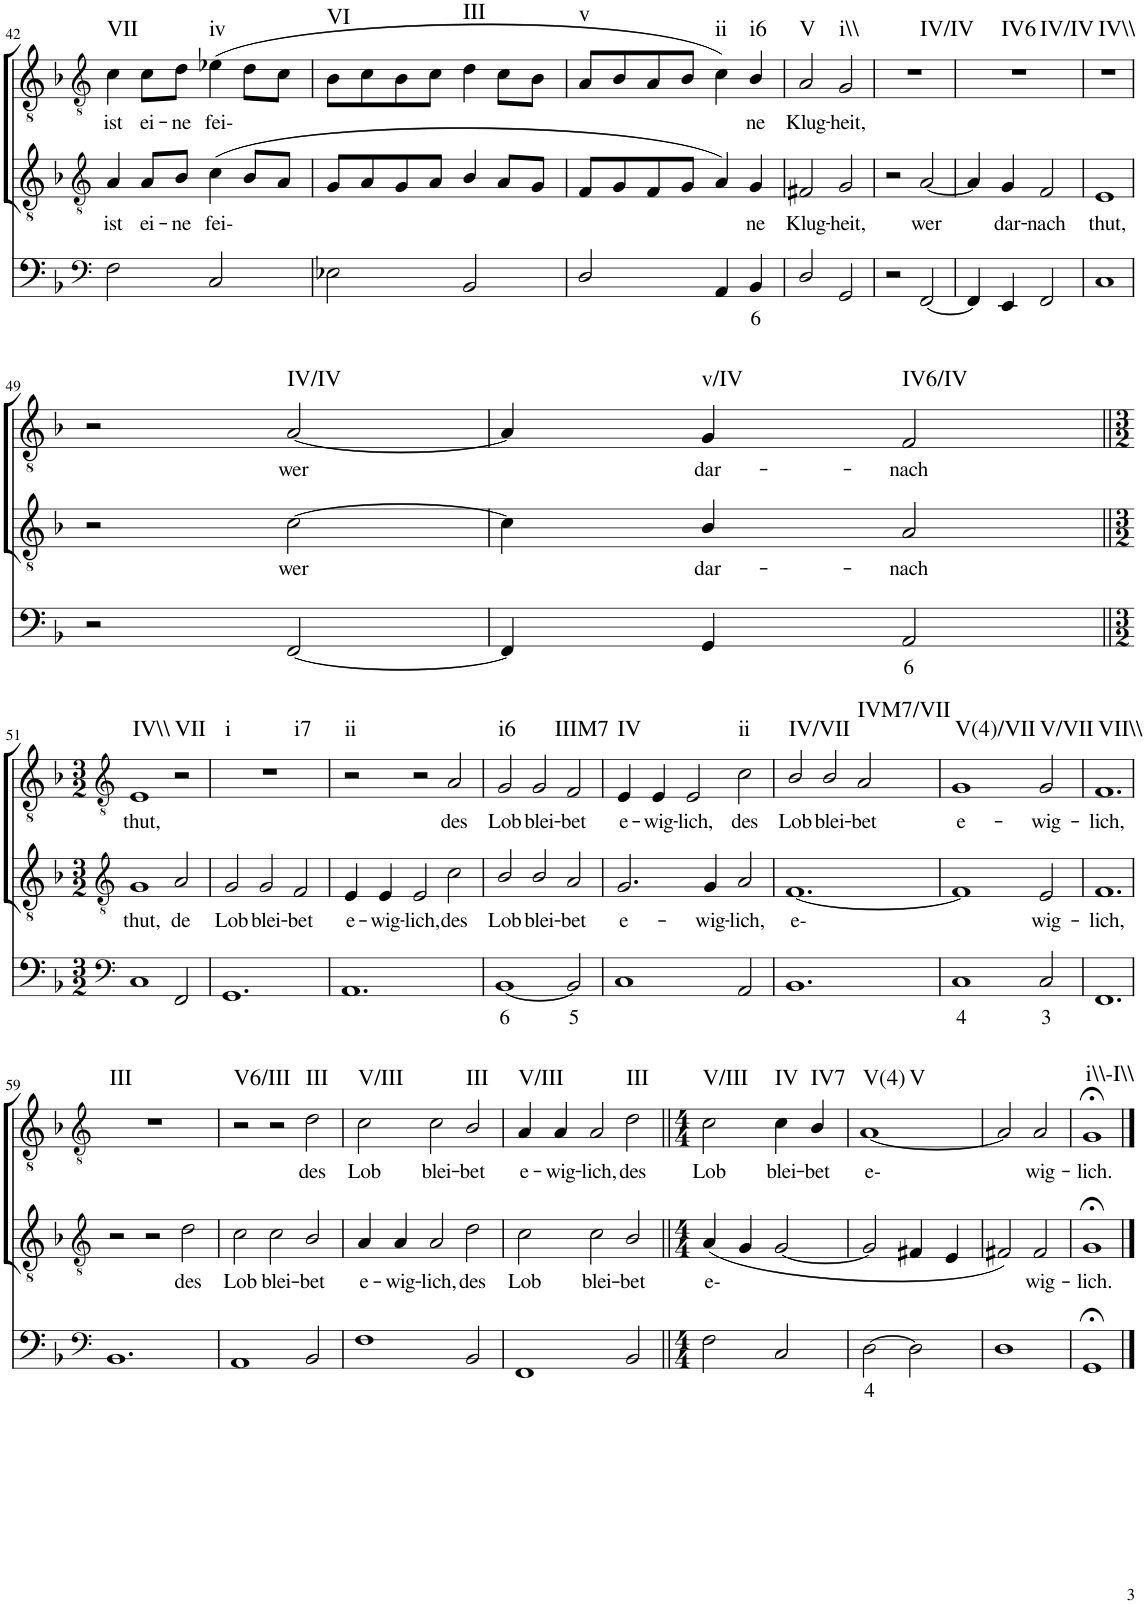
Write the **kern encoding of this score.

**kern	**text	**kern	**text	**kern	**text	**harte
*part3	*part3	*part2	*part2	*part1	*part1	*part1
*staff3	*staff3	*staff2	*staff2	*staff1	*staff1	*
*I"Continuo	*	*I"Tenor II	*	*I"Tenor I	*	*
!!LO:PB:g=z
*clefF4	*	*clefGv2	*	*clefGv2	*	*
*k[b-]	*	*k[b-]	*	*k[b-]	*	*
*M4/4	*	*M4/4	*	*M4/4	*	*
=42	=42	=42	=42	=42	=42	=42
!	!	!	!LO:LY:b	!	!LO:LY:b	!LO:H:kt=VII
2F\	.	4A/	ist	4c\	ist	N
!	!	!	!LO:LY:b	!	!LO:LY:b	!
.	.	8A/L	ei-	8c\L	ei-	.
!	!	!	!LO:LY:b	!	!LO:LY:b	!
.	.	8B-/J	ne	8d\J	ne	.
!	!	!	!LO:LY:b	!	!LO:LY:b	!LO:H:kt=iv
2C/	.	(4c\	fei-	(4e-X\	fei-	N
.	.	8B-/L	.	8d\L	.	.
.	.	8A/J	.	8c\J	.	.
=43	=43	=43	=43	=43	=43	=43
!	!	!	!	!	!	!LO:H:kt=VI
2E-X\	.	8G/L	.	8B-\L	.	N
.	.	8A/	.	8c\	.	.
.	.	8G/	.	8B-\	.	.
.	.	8A/J	.	8c\J	.	.
!	!	!	!	!	!	!LO:H:kt=III
2BB-/	.	4B-/	.	4d\	.	N
.	.	8A/L	.	8c\L	.	.
.	.	8G/J	.	8B-\J	.	.
=44	=44	=44	=44	=44	=44	=44
!	!	!	!	!	!	!LO:H:kt=v
2D/	.	8F/L	.	8A/L	.	N
.	.	8G/	.	8B-/	.	.
.	.	8F/	.	8A/	.	.
.	.	8G/J	.	8B-/J	.	.
!	!	!	!	!	!	!LO:H:kt=ii
4AA/	.	4A/)	.	4c\)	.	N
!	!LO:LY:b	!	!LO:LY:b	!	!LO:LY:b	!LO:H:kt=i6
4BB-/	6	4G/	ne	4B-/	ne	N
=45	=45	=45	=45	=45	=45	=45
!	!	!	!LO:LY:b	!	!LO:LY:b	!LO:H:kt=V
2D/	.	2F#X/	Klug-	2A/	Klug-	N
!	!	!	!LO:LY:b	!	!LO:LY:b	!LO:H:kt=i\\
2GG/	.	2G/	heit,	2G/	heit,	N
=46	=46	=46	=46	=46	=46	=46
!	!	!	!	!	!	!LO:H:kt=IV/IV
2r	.	2r	.	1r	.	N
!	!	!	!LO:LY:b	!	!	!
[2FF/	.	[2A/	wer	.	.	.
=47	=47	=47	=47	=47	=47	=47
!	!	!	!	!	!	!LO:H:n=1:kt=IV6
!	!	!	!	!	!	!LO:H:n=2:kt=IV/IV
4FF/]	.	4A/]	.	1r	.	N N
!	!	!	!LO:LY:b	!	!	!
4EE/	.	4G/	dar-	.	.	.
!	!	!	!LO:LY:b	!	!	!
2FF/	.	2F/	nach	.	.	.
=48	=48	=48	=48	=48	=48	=48
!	!	!	!LO:LY:b	!	!	!LO:H:kt=IV\\
1C	.	1E	thut,	1r	.	N
!!LO:LB:g=z
=49	=49	=49	=49	=49	=49	=49
2r	.	2r	.	2r	.	.
!	!	!	!LO:LY:b	!	!LO:LY:b	!LO:H:kt=IV/IV
[2FF/	.	[2c\	wer	[2A/	wer	N
=50	=50	=50	=50	=50	=50	=50
4FF/]	.	4c\]	.	4A/]	.	.
!	!	!	!LO:LY:b	!	!LO:LY:b	!LO:H:kt=v/IV
4GG/	.	4B-/	dar-	4G/	dar-	N
!	!LO:LY:b	!	!LO:LY:b	!	!LO:LY:b	!LO:H:kt=IV6/IV
2AA/	6	2A/	nach	2F/	nach	N
!!LO:LB:g=z
=51||	=51||	=51||	=51||	=51||	=51||	=51||
*clefF4	*	*clefGv2	*	*clefGv2	*	*
*M3/2	*	*M3/2	*	*M3/2	*	*
!	!	!	!LO:LY:b	!	!LO:LY:b	!LO:H:kt=IV\\
1C	.	1G	thut,	1E	thut,	N
!	!	!	!LO:LY:b	!	!	!LO:H:kt=VII
2FF/	.	2A/	de	2r	.	N
=52	=52	=52	=52	=52	=52	=52
!	!	!	!LO:LY:b	!	!	!LO:H:n=1:kt=i
!	!	!	!	!	!	!LO:H:n=2:kt=i7
1.GG	.	2G/	Lob	1.r	.	N N
!	!	!	!LO:LY:b	!	!	!
.	.	2G/	blei-	.	.	.
!	!	!	!LO:LY:b	!	!	!
.	.	2F/	bet	.	.	.
=53	=53	=53	=53	=53	=53	=53
!	!	!	!LO:LY:b	!	!	!LO:H:kt=ii
1.AA	.	4E/	e-	2r	.	N
!	!	!	!LO:LY:b	!	!	!
.	.	4E/	wig-	.	.	.
!	!	!	!LO:LY:b	!	!	!
.	.	2E/	lich,	2r	.	.
!	!	!	!LO:LY:b	!	!LO:LY:b	!
.	.	2c\	des	2A/	des	.
=54	=54	=54	=54	=54	=54	=54
!	!LO:LY:b	!	!LO:LY:b	!	!LO:LY:b	!LO:H:kt=i6
[1BB-	6	2B-/	Lob	2G/	Lob	N
!	!	!	!LO:LY:b	!	!LO:LY:b	!
.	.	2B-/	blei-	2G/	blei-	.
!	!LO:LY:b	!	!LO:LY:b	!	!LO:LY:b	!LO:H:kt=IIIM7
2BB-/]	5	2A/	bet	2F/	bet	N
=55	=55	=55	=55	=55	=55	=55
!	!	!	!LO:LY:b	!	!LO:LY:b	!LO:H:kt=IV
1C	.	2.G/	e-	4E/	e-	N
!	!	!	!	!	!LO:LY:b	!
.	.	.	.	4E/	wig-	.
!	!	!	!	!	!LO:LY:b	!
.	.	.	.	2E/	lich,	.
!	!	!	!LO:LY:b	!	!	!
.	.	4G/	wig-	.	.	.
!	!	!	!LO:LY:b	!	!LO:LY:b	!LO:H:kt=ii
2AA/	.	2A/	lich,	2c\	des	N
=56	=56	=56	=56	=56	=56	=56
!	!	!	!LO:LY:b	!	!LO:LY:b	!LO:H:kt=IV/VII
1.BB-	.	[1.F	e-	2B-/	Lob	N
!	!	!	!	!	!LO:LY:b	!
.	.	.	.	2B-/	blei-	.
!	!	!	!	!	!LO:LY:b	!LO:H:kt=IVM7/VII
.	.	.	.	2A/	bet	N
=57	=57	=57	=57	=57	=57	=57
!	!LO:LY:b	!	!	!	!LO:LY:b	!LO:H:kt=V(4)/VII
1C	4	1F]	.	1G	e-	N
!	!LO:LY:b	!	!LO:LY:b	!	!LO:LY:b	!LO:H:kt=V/VII
2C/	3	2E/	wig-	2G/	wig-	N
=58	=58	=58	=58	=58	=58	=58
!	!	!	!LO:LY:b	!	!LO:LY:b	!LO:H:kt=VII\\
1.FF	.	1.F	lich,	1.F	lich,	N
!!LO:LB:g=z
=59	=59	=59	=59	=59	=59	=59
*clefF4	*	*clefGv2	*	*clefGv2	*	*
!	!	!	!	!	!	!LO:H:kt=III
1.BB-	.	2r	.	1.r	.	N
.	.	2r	.	.	.	.
!	!	!	!LO:LY:b	!	!	!
.	.	2d\	des	.	.	.
=60	=60	=60	=60	=60	=60	=60
!	!	!	!LO:LY:b	!	!	!LO:H:kt=V6/III
1AA	.	2c\	Lob	2r	.	N
!	!	!	!LO:LY:b	!	!	!
.	.	2c\	blei-	2r	.	.
!	!	!	!LO:LY:b	!	!LO:LY:b	!LO:H:kt=III
2BB-/	.	2B-/	bet	2d\	des	N
=61	=61	=61	=61	=61	=61	=61
!	!	!	!LO:LY:b	!	!LO:LY:b	!LO:H:kt=V/III
1F	.	4A/	e-	2c\	Lob	N
!	!	!	!LO:LY:b	!	!	!
.	.	4A/	wig-	.	.	.
!	!	!	!LO:LY:b	!	!LO:LY:b	!
.	.	2A/	lich,	2c\	blei-	.
!	!	!	!LO:LY:b	!	!LO:LY:b	!LO:H:kt=III
2BB-/	.	2d\	des	2B-/	bet	N
=62	=62	=62	=62	=62	=62	=62
!	!	!	!LO:LY:b	!	!LO:LY:b	!LO:H:kt=V/III
1FF	.	2c\	Lob	4A/	e-	N
!	!	!	!	!	!LO:LY:b	!
.	.	.	.	4A/	wig-	.
!	!	!	!LO:LY:b	!	!LO:LY:b	!
.	.	2c\	blei-	2A/	lich,	.
!	!	!	!LO:LY:b	!	!LO:LY:b	!LO:H:kt=III
2BB-/	.	2B-/	bet	2d\	des	N
=63||	=63||	=63||	=63||	=63||	=63||	=63||
*M4/4	*	*M4/4	*	*M4/4	*	*
!	!	!	!LO:LY:b	!	!LO:LY:b	!LO:H:kt=V/III
2F\	.	(4A/	e-	2c\	Lob	N
.	.	4G/	.	.	.	.
!	!	!	!	!	!LO:LY:b	!LO:H:kt=IV
2C/	.	[2G/	.	4c\	blei-	N
!	!	!	!	!	!LO:LY:b	!LO:H:kt=IV7
.	.	.	.	4B-/	bet	N
=64	=64	=64	=64	=64	=64	=64
!	!LO:LY:b	!	!	!	!LO:LY:b	!LO:H:n=1:kt=V(4)
!	!	!	!	!	!	!LO:H:n=2:kt=V
[2D\	4	2G/]	.	[1A	e-	N N
2D\]	.	4F#X/	.	.	.	.
.	.	4E/	.	.	.	.
=65	=65	=65	=65	=65	=65	=65
1D	.	2F#X/)	.	2A/]	.	.
!	!	!	!LO:LY:b	!	!LO:LY:b	!
.	.	2F#/	wig-	2A/	wig-	.
=66	=66	=66	=66	=66	=66	=66
!	!	!	!LO:LY:b	!	!LO:LY:b	!LO:H:kt=i\\-I\\
1GG;<	.	1G;<	lich.	1G;<	lich.	N
==	==	==	==	==	==	==
*-	*-	*-	*-	*-	*-	*-
